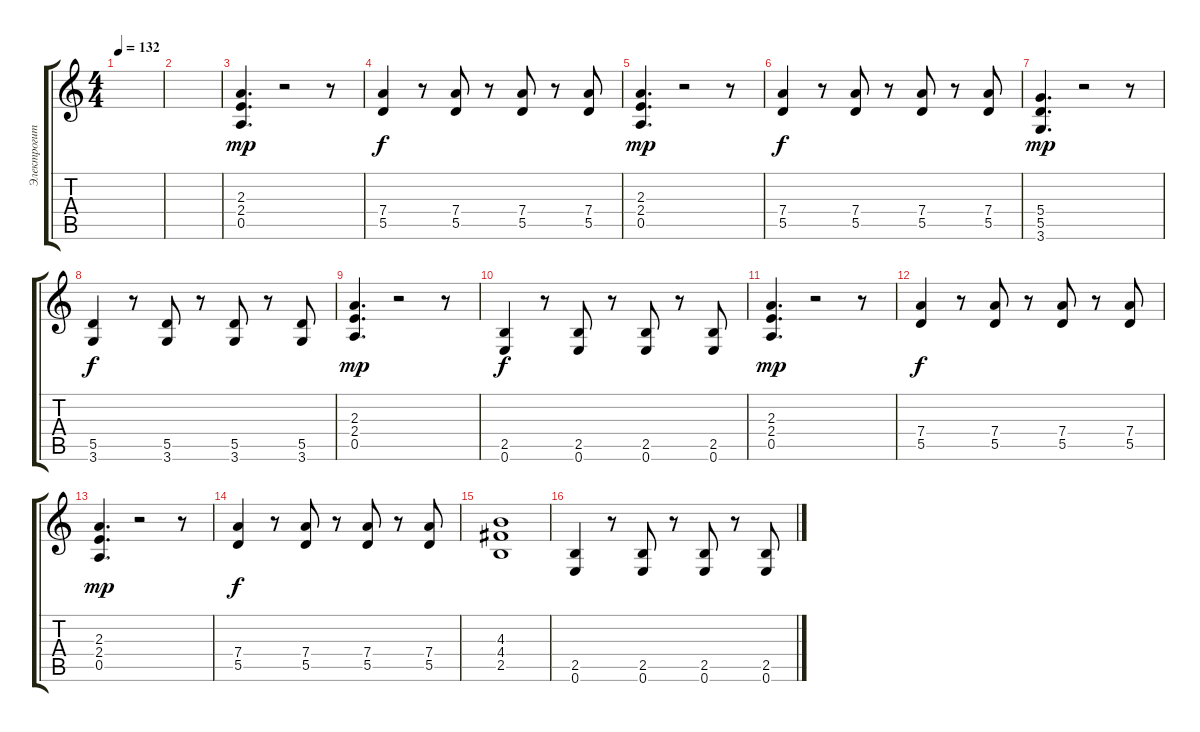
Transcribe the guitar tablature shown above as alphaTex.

\track ("Электрогитара" "Электрогит") {instrument distortionguitar}
\staff {score tabs}
\tuning (E4 B3 G3 D3 A2 E2) {hide}
\ts (4 4)
\tempo 132
\clef g2
\ks c
|
|
(2.3 2.4 0.5).4{d dy mp} r.2 r.8 |
(7.4 5.5).4{dy f} r.8 (7.4 5.5).8 r.8 (7.4 5.5).8 r.8 (7.4 5.5).8 |
(2.3 2.4 0.5).4{d dy mp} r.2 r.8 |
(7.4 5.5).4{dy f} r.8 (7.4 5.5).8 r.8 (7.4 5.5).8 r.8 (7.4 5.5).8 |
(5.4 5.5 3.6).4{d dy mp} r.2 r.8 |
(5.5 3.6).4{dy f} r.8 (5.5 3.6).8 r.8 (5.5 3.6).8 r.8 (5.5 3.6).8 |
(2.3 2.4 0.5).4{d dy mp} r.2 r.8 |
(2.5 0.6).4{dy f} r.8 (2.5 0.6).8 r.8 (2.5 0.6).8 r.8 (2.5 0.6).8 |
(2.3 2.4 0.5).4{d dy mp} r.2 r.8 |
(7.4 5.5).4{dy f} r.8 (7.4 5.5).8 r.8 (7.4 5.5).8 r.8 (7.4 5.5).8 |
(2.3 2.4 0.5).4{d dy mp} r.2 r.8 |
(7.4 5.5).4{dy f} r.8 (7.4 5.5).8 r.8 (7.4 5.5).8 r.8 (7.4 5.5).8 |
(4.3 4.4 2.5).1 |
(2.5 0.6).4 r.8 (2.5 0.6).8 r.8 (2.5 0.6).8 r.8 (2.5 0.6).8
